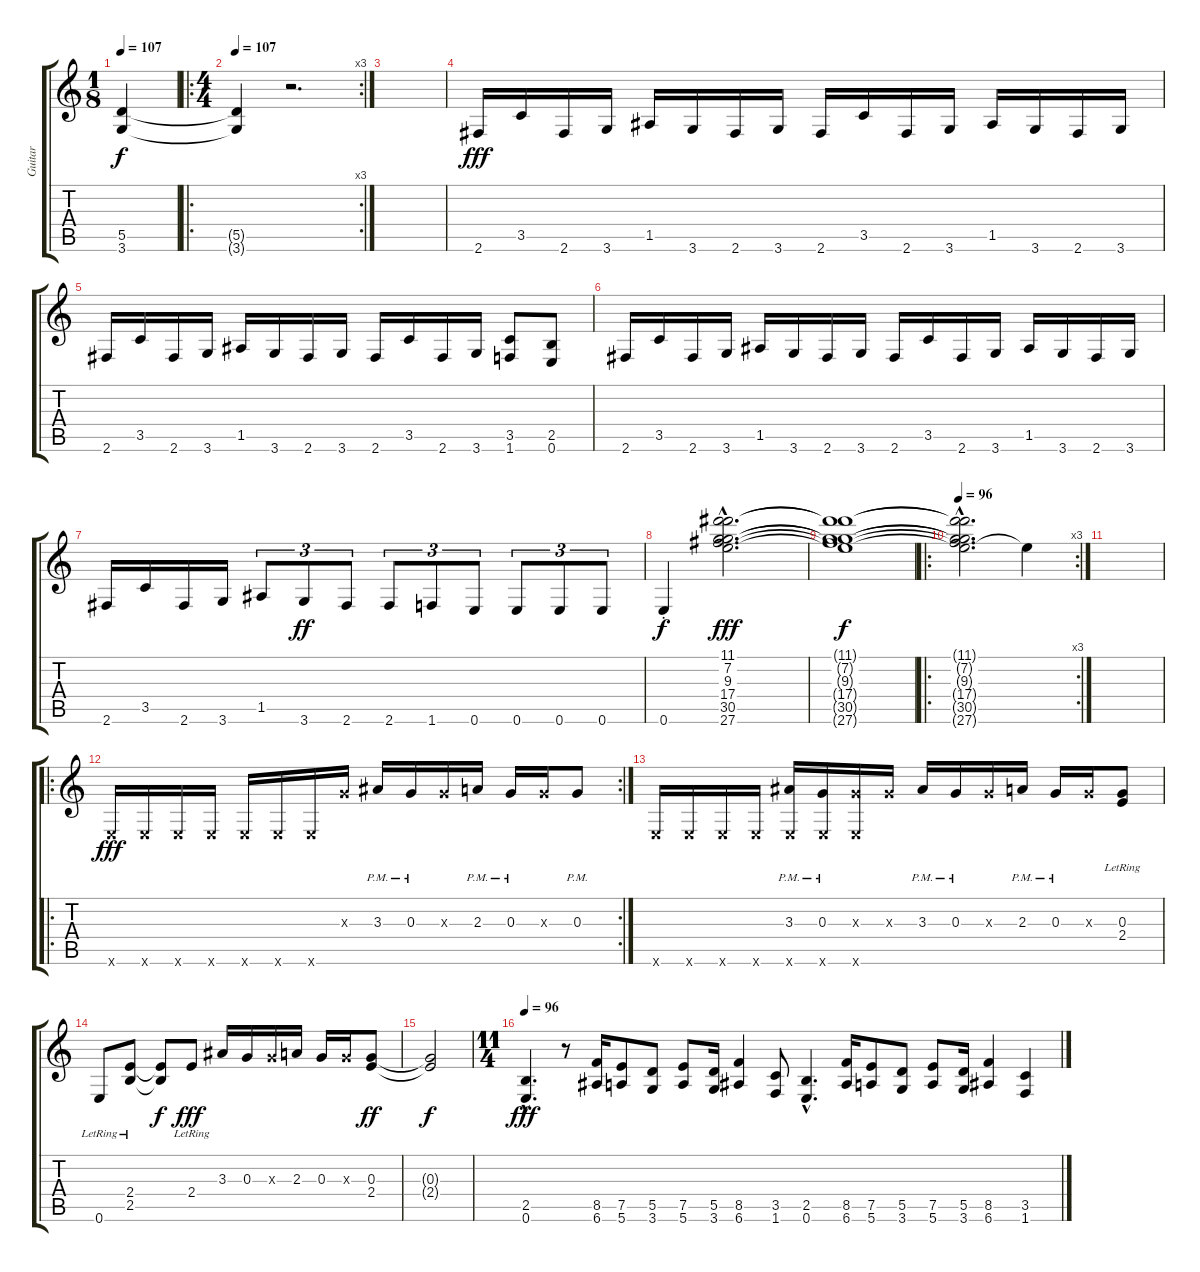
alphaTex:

\track ("Guitar" "Guitar") {instrument distortionguitar}
\staff {score tabs}
\tuning (E4 B3 G3 D3 A2 E2) {hide}
\ts (1 8)
\tempo 107
\clef g2
\ks c
(5.5{t} 3.6{t}).4{dy f} |
\ro
\rc 3
\ts (4 4)
\tempo 107
(5.5{t} 3.6{t}).4 r.2{d} |
|
2.6.16{dy fff} 3.5.16 2.6.16 3.6.16 1.5.16 3.6.16 2.6.16 3.6.16 2.6.16 3.5.16 2.6.16 3.6.16 1.5.16 3.6.16 2.6.16 3.6.16 |
2.6.16 3.5.16 2.6.16 3.6.16 1.5.16 3.6.16 2.6.16 3.6.16 2.6.16 3.5.16 2.6.16 3.6.16 (3.5 1.6).8 (2.5 0.6).8 |
2.6.16 3.5.16 2.6.16 3.6.16 1.5.16 3.6.16 2.6.16 3.6.16 2.6.16 3.5.16 2.6.16 3.6.16 1.5.16 3.6.16 2.6.16 3.6.16 |
2.6.16 3.5.16 2.6.16 3.6.16 1.5.8{tu (3 2)} 3.6.8{tu (3 2) dy ff} 2.6.8{tu (3 2)} 2.6.8{tu (3 2)} 1.6.8{tu (3 2)} 0.6.8{tu (3 2)} 0.6.8{tu (3 2)} 0.6.8{tu (3 2)} 0.6.8{tu (3 2)} |
0.6{st}.4{dy f} (11.1{hac} 7.2{hac} 9.3{hac} 17.4{hac} 30.5{hac} 27.6{hac}).2{d dy fff instrument fx2soundtrack} |
(11.1{t} 7.2{t} 9.3{t} 17.4{t} 30.5{t} 27.6{t}).1{dy f} |
\ro
\rc 3
\tempo 96
(11.1{hac t} 7.2{hac t} 9.3{hac t} 17.4{hac t} 30.5{hac t} 27.6{hac t}).2{d} 9.3{t}.4{instrument distortionguitar} |
|
\ro
\rc 2
0.6{x}.16{dy fff} 0.6{x}.16 0.6{x}.16 0.6{x}.16 0.6{x}.16 0.6{x}.16 0.6{x}.16 0.3{x}.16 3.3{pm}.16 0.3{pm}.16 0.3{x}.16 2.3{pm}.16 0.3{pm}.16 0.3{x}.16 0.3{pm}.8 |
0.6{x}.16 0.6{x}.16 0.6{x}.16 0.6{x}.16 (3.3{pm} 0.6{x}).16 (0.3{pm} 0.6{x}).16 (0.3{x} 0.6{x}).16 0.3{x}.16 3.3{pm}.16 0.3{pm}.16 0.3{x}.16 2.3{pm}.16 0.3{pm}.16 0.3{x}.16 (0.3{lr} 2.4{lr}).8 |
0.6{lr}.8 (2.4{lr} 2.5{lr}).8 (2.4{t} 2.5{t}).8{dy f} 2.4{lr}.8{dy fff} 3.3.16 0.3.16 0.3{x}.16 2.3.16 0.3.16 0.3{x}.16 (0.3 2.4).8{dy ff} |
(0.3{t} 2.4{t}).2{dy f} |
\ts (11 4)
\tempo 96
(2.5{hac} 0.6{hac}).4{d dy fff volume 16 instrument distortionguitar} r.8 (8.5 6.6).16 (7.5 5.6).8 (5.5 3.6).8 (7.5 5.6).8 (5.5 3.6).16 (8.5 6.6).4 (3.5 1.6).8 (2.5{hac} 0.6{hac}).4{d} (8.5 6.6).16 (7.5 5.6).8 (5.5 3.6).8 (7.5 5.6).8 (5.5 3.6).16 (8.5 6.6).4 (3.5 1.6).4
